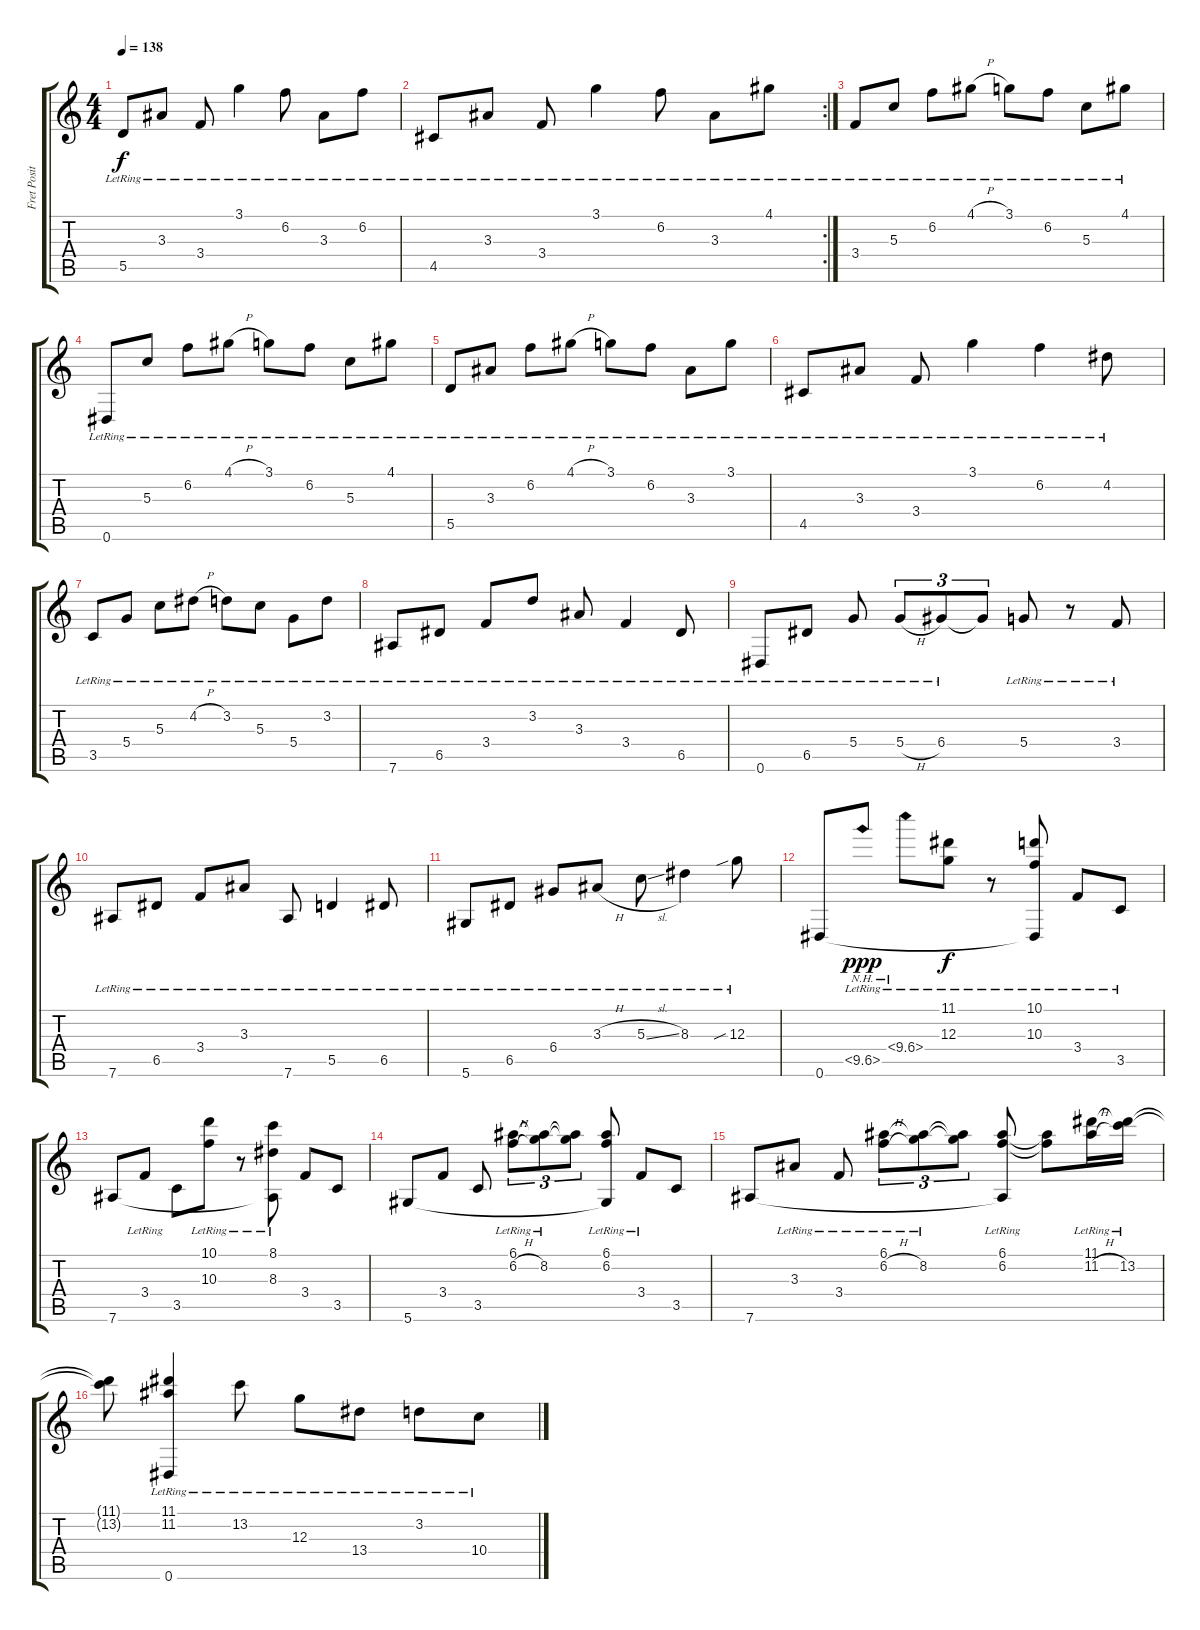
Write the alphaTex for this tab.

\track ("Fret Position Without Capo" "Fret Posit") {instrument acousticguitarsteel}
\staff {score tabs}
\tuning (E4 B3 G3 D3 A2 Eb2) {hide}
\ts (4 4)
\tempo 138
\clef g2
\ks c
5.5{lr}.8{dy f} 3.3{lr}.8 3.4{lr}.8 3.1{lr}.4 6.2{lr}.8 3.3{lr}.8 6.2{lr}.8 |
\rc 2
4.5{lr}.8 3.3{lr}.8 3.4{lr}.8 3.1{lr}.4 6.2{lr}.8 3.3{lr}.8 4.1{lr}.8 |
3.4{lr}.8 5.3{lr}.8 6.2{lr}.8 4.1{h lr}.8 3.1{lr}.8 6.2{lr}.8 5.3{lr}.8 4.1{lr}.8 |
0.6{lr}.8 5.3{lr}.8 6.2{lr}.8 4.1{h lr}.8 3.1{lr}.8 6.2{lr}.8 5.3{lr}.8 4.1{lr}.8 |
5.5{lr}.8 3.3{lr}.8 6.2{lr}.8 4.1{h lr}.8 3.1{lr}.8 6.2{lr}.8 3.3{lr}.8 3.1{lr}.8 |
4.5{lr}.8 3.3{lr}.8 3.4{lr}.8 3.1{lr}.4 6.2{lr}.4 4.2{lr}.8 |
3.5{lr}.8 5.4{lr}.8 5.3{lr}.8 4.2{h lr}.8 3.2{lr}.8 5.3{lr}.8 5.4{lr}.8 3.2{lr}.8 |
7.6{lr}.8 6.5{lr}.8 3.4{lr}.8 3.2{lr}.8 3.3{lr}.8 3.4{lr}.4 6.5{lr}.8 |
0.6{lr}.8 6.5{lr}.8 5.4{lr}.8 5.4{h lr}.8{tu (3 2)} 6.4{lr}.8{tu (3 2)} 6.4{t}.8{tu (3 2)} 5.4{lr}.8 r.8 3.4{lr}.8 |
7.6{lr}.8 6.5{lr}.8 3.4{lr}.8 3.3{lr}.8 7.6{lr}.8 5.5{lr}.4 6.5{lr}.8 |
5.6{lr}.8 6.5{lr}.8 6.4{lr}.8 3.3{h lr}.8 5.3{sl lr}.8 8.3{lr}.4 12.3{sib lr}.8 |
0.6.8 10.5{nh lr}.8{dy ppp} 10.4{nh lr}.8 (11.1{lr} 12.3{lr}).8{dy f} r.8 (10.1{lr} 10.3{lr} 0.6{t}).8 3.4{lr}.8 3.5{lr}.8 |
7.6.8 3.4{lr}.8 3.5.8 (10.1{lr} 10.3{lr}).8 r.8 (8.1{lr} 8.3{lr} 7.6{t}).8 3.4.8 3.5.8 |
5.6.8 3.4.8 3.5.8 (6.1{lr} 6.2{h lr}).8{tu (3 2)} (6.1{t} 8.2{lr}).8{tu (3 2)} (6.1{t} 8.2{t}).8{tu (3 2)} (6.1{lr} 6.2{lr} 5.6{t}).8 3.4{lr}.8 3.5.8 |
7.6.8 3.3{lr}.8 3.4{lr}.8 (6.1{lr} 6.2{h lr}).8{tu (3 2)} (6.1{t} 8.2{lr}).8{tu (3 2)} (6.1{t} 8.2{t}).8{tu (3 2)} (6.1{lr} 6.2{lr} 7.6{t}).8 (6.1{t} 6.2{t}).8 (11.1{lr} 11.2{h lr}).16 (11.1{t} 13.2{lr}).16 |
(11.1{t} 13.2{t}).8 (11.1{lr} 11.2{lr} 0.6{lr}).4 13.2{lr}.8 12.3{lr}.8 13.4{lr}.8 3.2{lr}.8 10.4{lr}.8
